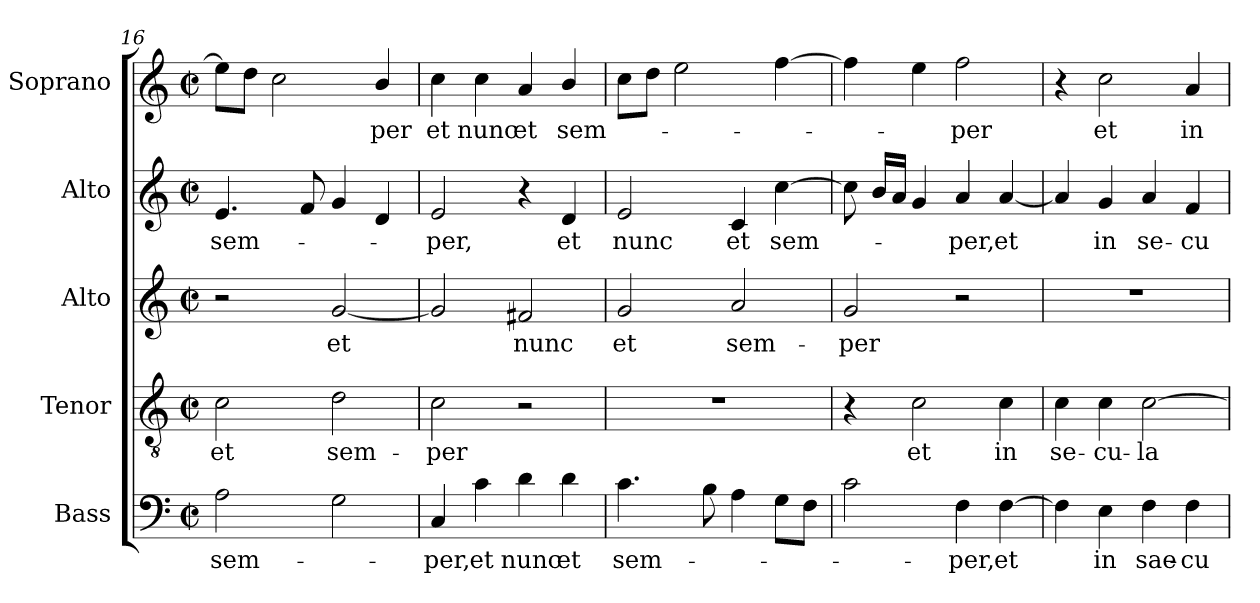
**kern	**text	**kern	**text	**kern	**text	**kern	**text	**kern	**text
*part5	*part5	*part4	*part4	*part3	*part3	*part2	*part2	*part1	*part1
*staff5	*staff5	*staff4	*staff4	*staff3	*staff3	*staff2	*staff2	*staff1	*staff1
*I"Bass	*	*I"Tenor	*	*I"Alto	*	*I"Alto	*	*I"Soprano	*
*I'B.	*	*I'T.	*	*I'A.	*	*I'A.	*	*I'S.	*
*clefF4	*	*clefGv2	*	*clefG2	*	*clefG2	*	*clefG2	*
*	*	*ITrd7c12	*	*	*	*	*	*	*
*k[]	*	*k[]	*	*k[]	*	*k[]	*	*k[]	*
*C:	*	*C:	*	*C:	*	*C:	*	*C:	*
*M2/2	*	*M2/2	*	*M2/2	*	*M2/2	*	*M2/2	*
*met(c|)	*	*met(c|)	*	*met(c|)	*	*met(c|)	*	*met(c|)	*
=16	=16	=16	=16	=16	=16	=16	=16	=16	=16
!	!LO:LY:b:color=#000000	!	!	!	!	!	!	!	!
!	!	!	!LO:LY:b:color=#000000	!	!	!	!	!	!
!	!	!	!	!	!	!	!LO:LY:b:color=#000000	!	!
2Ai\	sem-	2Ci\	et	2r	.	4.ei/	sem-	8eei\L]	.
.	.	.	.	.	.	.	.	8ddi\J	.
.	.	.	.	.	.	.	.	2cci\	.
.	.	.	.	.	.	8fi/	.	.	.
!	!	!	!LO:LY:b:color=#000000	!	!	!	!	!	!
!	!	!	!	!	!LO:LY:b:color=#000000	!	!	!	!
2Gi\	.	2Di\	sem-	[2gi/	et	4gi/	.	.	.
!	!	!	!	!	!	!	!	!	!LO:LY:b:color=#000000
.	.	.	.	.	.	4di/	.	4bi/	-per
!!LO:PB:g=z
=17	=17	=17	=17	=17	=17	=17	=17	=17	=17
!	!LO:LY:b:color=#000000	!	!	!	!	!	!	!	!
!	!	!	!LO:LY:b:color=#000000	!	!	!	!	!	!
!	!	!	!	!	!	!	!LO:LY:b:color=#000000	!	!
!	!	!	!	!	!	!	!	!	!LO:LY:b:color=#000000
4Ci/	-per,	2Ci\	-per	2gi/]	.	2ei/	-per,	4cci\	et
!	!LO:LY:b:color=#000000	!	!	!	!	!	!	!	!
!	!	!	!	!	!	!	!	!	!LO:LY:b:color=#000000
4ci\	et	.	.	.	.	.	.	4cci\	nunc
!	!LO:LY:b:color=#000000	!	!	!	!	!	!	!	!
!	!	!	!	!	!LO:LY:b:color=#000000	!	!	!	!
!	!	!	!	!	!	!	!	!	!LO:LY:b:color=#000000
4di\	nunc	2r	.	2f#Xi/	nunc	4r	.	4ai/	et
!	!LO:LY:b:color=#000000	!	!	!	!	!	!	!	!
!	!	!	!	!	!	!	!LO:LY:b:color=#000000	!	!
!	!	!	!	!	!	!	!	!	!LO:LY:b:color=#000000
4di\	et	.	.	.	.	4di/	et	4bi/	sem-
=18	=18	=18	=18	=18	=18	=18	=18	=18	=18
!	!LO:LY:b:color=#000000	!	!	!	!	!	!	!	!
!	!	!	!	!	!LO:LY:b:color=#000000	!	!	!	!
!	!	!	!	!	!	!	!LO:LY:b:color=#000000	!	!
4.ci\	sem-	1r	.	2gi/	et	2ei/	nunc	8cci\L	.
.	.	.	.	.	.	.	.	8ddi\J	.
.	.	.	.	.	.	.	.	2eei\	.
8Bi\	.	.	.	.	.	.	.	.	.
!	!	!	!	!	!LO:LY:b:color=#000000	!	!	!	!
!	!	!	!	!	!	!	!LO:LY:b:color=#000000	!	!
4Ai\	.	.	.	2ai/	sem-	4ci/	et	.	.
!	!	!	!	!	!	!	!LO:LY:b:color=#000000	!	!
8Gi\L	.	.	.	.	.	[4cci\	sem-	[4ffi\	.
8Fi\J	.	.	.	.	.	.	.	.	.
=19	=19	=19	=19	=19	=19	=19	=19	=19	=19
!	!	!	!	!	!LO:LY:b:color=#000000	!	!	!	!
2ci\	.	4r	.	2gi/	-per	8cci\]	.	4ffi\]	.
.	.	.	.	.	.	16bi/LL	.	.	.
.	.	.	.	.	.	16ai/JJ	.	.	.
!	!	!	!LO:LY:b:color=#000000	!	!	!	!	!	!
.	.	2Ci\	et	.	.	4gi/	.	4eei\	.
!	!LO:LY:b:color=#000000	!	!	!	!	!	!	!	!
!	!	!	!	!	!	!	!LO:LY:b:color=#000000	!	!
!	!	!	!	!	!	!	!	!	!LO:LY:b:color=#000000
4Fi\	-per,	.	.	2r	.	4ai/	-per,	2ffi\	-per
!	!LO:LY:b:color=#000000	!	!	!	!	!	!	!	!
!	!	!	!LO:LY:b:color=#000000	!	!	!	!	!	!
!	!	!	!	!	!	!	!LO:LY:b:color=#000000	!	!
[4Fi\	et	4Ci\	in	.	.	[4ai/	et	.	.
=20	=20	=20	=20	=20	=20	=20	=20	=20	=20
!	!	!	!LO:LY:b:color=#000000	!	!	!	!	!	!
4Fi\]	.	4Ci\	se-	1r	.	4ai/]	.	4r	.
!	!LO:LY:b:color=#000000	!	!	!	!	!	!	!	!
!	!	!	!LO:LY:b:color=#000000	!	!	!	!	!	!
!	!	!	!	!	!	!	!LO:LY:b:color=#000000	!	!
!	!	!	!	!	!	!	!	!	!LO:LY:b:color=#000000
4Ei\	in	4Ci\	-cu-	.	.	4gi/	in	2cci\	et
!	!LO:LY:b:color=#000000	!	!	!	!	!	!	!	!
!	!	!	!LO:LY:b:color=#000000	!	!	!	!	!	!
!	!	!	!	!	!	!	!LO:LY:b:color=#000000	!	!
4Fi\	sae-	[2Ci\	-la	.	.	4ai/	se-	.	.
!	!LO:LY:b:color=#000000	!	!	!	!	!	!	!	!
!	!	!	!	!	!	!	!LO:LY:b:color=#000000	!	!
!	!	!	!	!	!	!	!	!	!LO:LY:b:color=#000000
4Fi\	-cu-	.	.	.	.	4fi/	-cu-	4ai/	in
=	=	=	=	=	=	=	=	=	=
*-	*-	*-	*-	*-	*-	*-	*-	*-	*-
